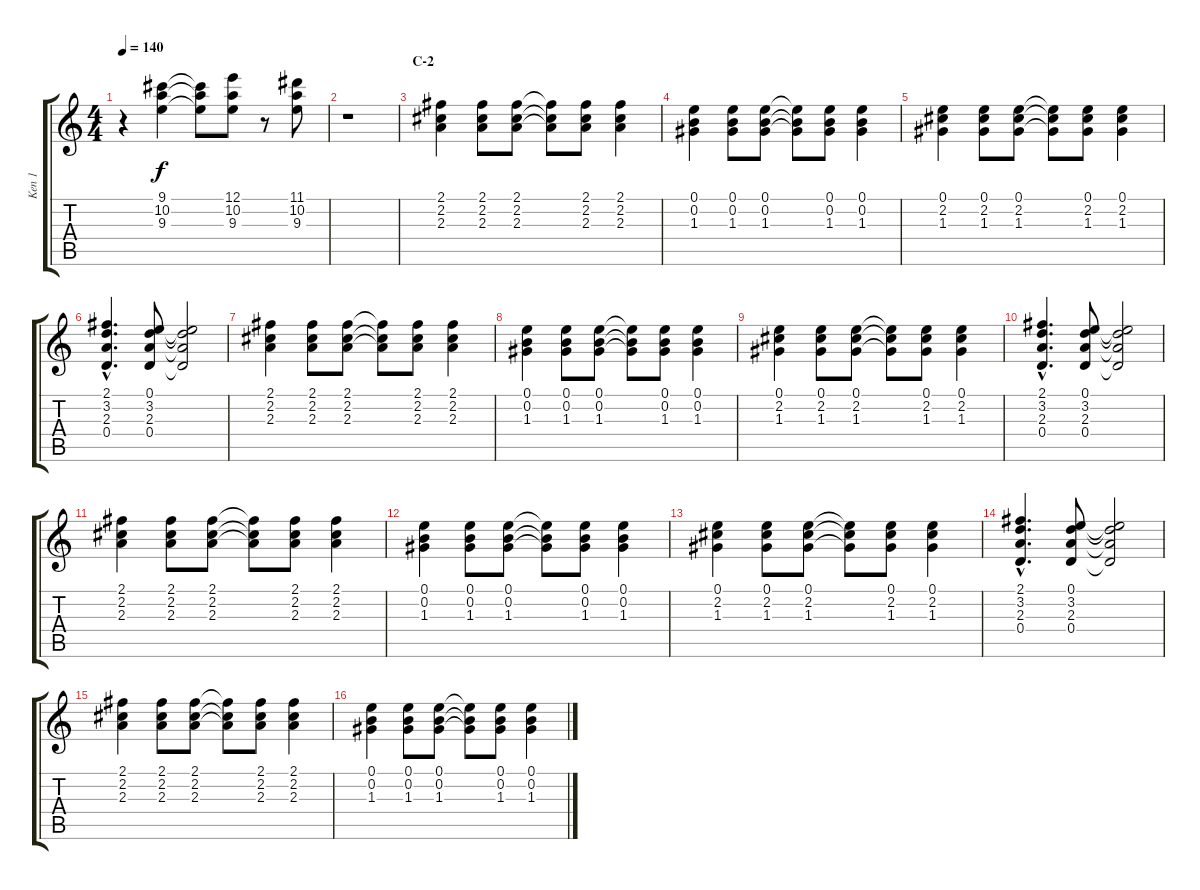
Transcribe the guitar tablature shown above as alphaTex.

\track ("Ken 1" "Ken 1") {instrument distortionguitar}
\staff {score tabs}
\tuning (E4 B3 G3 D3 A2 E2) {hide}
\ts (4 4)
\tempo 140
\clef g2
\ks c
r.4{dy f} (9.1 10.2 9.3).4 (9.1{t} 10.2{t} 9.3{t}).8 (12.1 10.2 9.3).8 r.8 (11.1 10.2 9.3).8 |
r.1 |
\section ("" "C-2")
(2.1 2.2 2.3).4 (2.1 2.2 2.3).8 (2.1 2.2 2.3).8 (2.1{t} 2.2{t} 2.3{t}).8 (2.1 2.2 2.3).8 (2.1 2.2 2.3).4 |
(0.1 0.2 1.3).4 (0.1 0.2 1.3).8 (0.1 0.2 1.3).8 (0.1{t} 0.2{t} 1.3{t}).8 (0.1 0.2 1.3).8 (0.1 0.2 1.3).4 |
(0.1 2.2 1.3).4 (0.1 2.2 1.3).8 (0.1 2.2 1.3).8 (0.1{t} 2.2{t} 1.3{t}).8 (0.1 2.2 1.3).8 (0.1 2.2 1.3).4 |
(2.1{hac} 3.2{hac} 2.3{hac} 0.4{hac}).4{d} (0.1 3.2 2.3 0.4).8 (0.1{t} 3.2{t} 2.3{t} 0.4{t}).2 |
(2.1 2.2 2.3).4 (2.1 2.2 2.3).8 (2.1 2.2 2.3).8 (2.1{t} 2.2{t} 2.3{t}).8 (2.1 2.2 2.3).8 (2.1 2.2 2.3).4 |
(0.1 0.2 1.3).4 (0.1 0.2 1.3).8 (0.1 0.2 1.3).8 (0.1{t} 0.2{t} 1.3{t}).8 (0.1 0.2 1.3).8 (0.1 0.2 1.3).4 |
(0.1 2.2 1.3).4 (0.1 2.2 1.3).8 (0.1 2.2 1.3).8 (0.1{t} 2.2{t} 1.3{t}).8 (0.1 2.2 1.3).8 (0.1 2.2 1.3).4 |
(2.1{hac} 3.2{hac} 2.3{hac} 0.4{hac}).4{d} (0.1 3.2 2.3 0.4).8 (0.1{t} 3.2{t} 2.3{t} 0.4{t}).2 |
(2.1 2.2 2.3).4 (2.1 2.2 2.3).8 (2.1 2.2 2.3).8 (2.1{t} 2.2{t} 2.3{t}).8 (2.1 2.2 2.3).8 (2.1 2.2 2.3).4 |
(0.1 0.2 1.3).4 (0.1 0.2 1.3).8 (0.1 0.2 1.3).8 (0.1{t} 0.2{t} 1.3{t}).8 (0.1 0.2 1.3).8 (0.1 0.2 1.3).4 |
(0.1 2.2 1.3).4 (0.1 2.2 1.3).8 (0.1 2.2 1.3).8 (0.1{t} 2.2{t} 1.3{t}).8 (0.1 2.2 1.3).8 (0.1 2.2 1.3).4 |
(2.1{hac} 3.2{hac} 2.3{hac} 0.4{hac}).4{d} (0.1 3.2 2.3 0.4).8 (0.1{t} 3.2{t} 2.3{t} 0.4{t}).2 |
(2.1 2.2 2.3).4 (2.1 2.2 2.3).8 (2.1 2.2 2.3).8 (2.1{t} 2.2{t} 2.3{t}).8 (2.1 2.2 2.3).8 (2.1 2.2 2.3).4 |
(0.1 0.2 1.3).4 (0.1 0.2 1.3).8 (0.1 0.2 1.3).8 (0.1{t} 0.2{t} 1.3{t}).8 (0.1 0.2 1.3).8 (0.1 0.2 1.3).4
